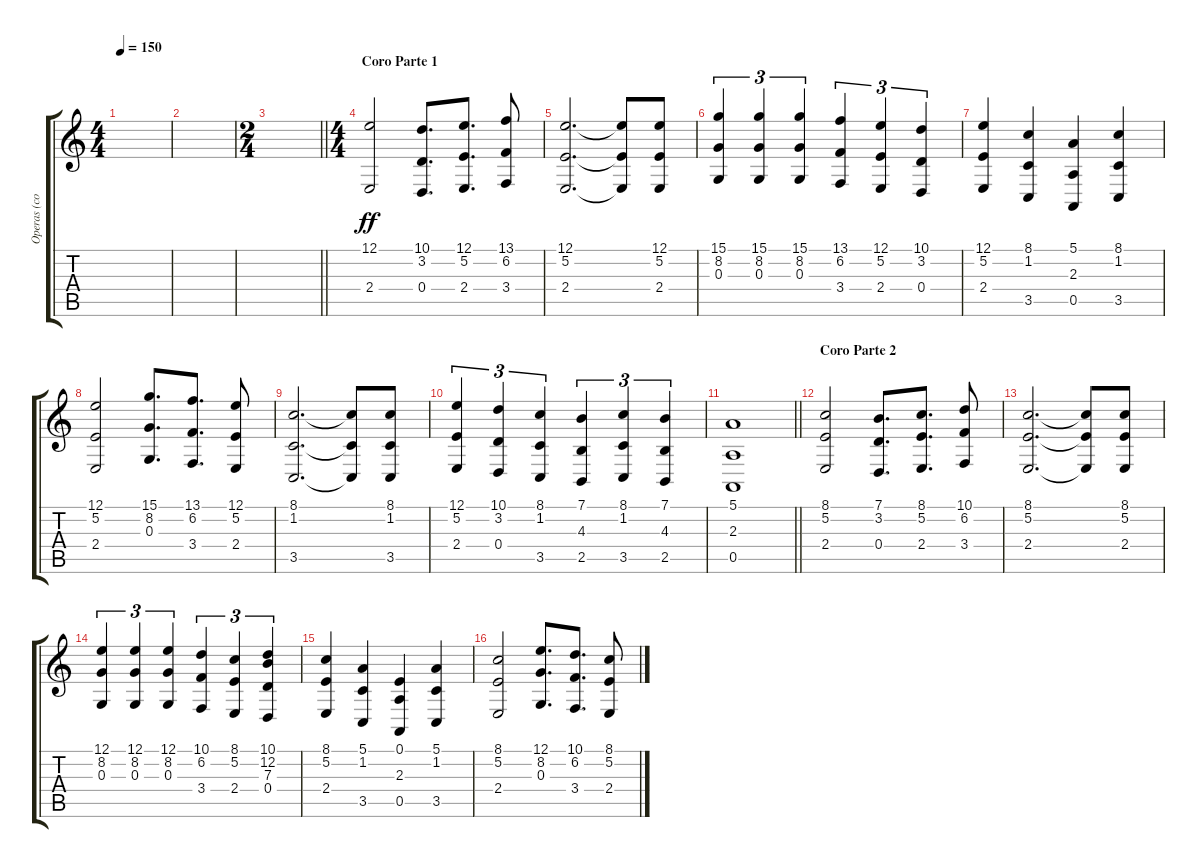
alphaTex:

\track ("Operas (coros)" "Operas (co") {instrument choiraahs}
\staff {score tabs}
\tuning (E4 B3 G3 D3 A2 E2) {hide}
\ts (4 4)
\tempo 150
\clef g2
\ks c
|
|
\ts (2 4)
\barLineRight lightlight
|
\ts (4 4)
\section ("" "Coro Parte 1")
(12.1 2.4).2{dy ff instrument synthbrass1} (10.1 3.2 0.4).8{d} (12.1 5.2 2.4).8{d} (13.1 6.2 3.4).8 |
(12.1 5.2 2.4).2{d} (12.1{t} 5.2{t} 2.4{t}).8 (12.1 5.2 2.4).8 |
(15.1 8.2 0.3).4{tu (3 2)} (15.1 8.2 0.3).4{tu (3 2)} (15.1 8.2 0.3).4{tu (3 2)} (13.1 6.2 3.4).4{tu (3 2)} (12.1 5.2 2.4).4{tu (3 2)} (10.1 3.2 0.4).4{tu (3 2)} |
(12.1 5.2 2.4).4 (8.1 1.2 3.5).4 (5.1 2.3 0.5).4 (8.1 1.2 3.5).4 |
(12.1 5.2 2.4).2 (15.1 8.2 0.3).8{d} (13.1 6.2 3.4).8{d} (12.1 5.2 2.4).8 |
(8.1 1.2 3.5).2{d} (8.1{t} 1.2{t} 3.5{t}).8 (8.1 1.2 3.5).8 |
(12.1 5.2 2.4).4{tu (3 2)} (10.1 3.2 0.4).4{tu (3 2)} (8.1 1.2 3.5).4{tu (3 2)} (7.1 4.3 2.5).4{tu (3 2)} (8.1 1.2 3.5).4{tu (3 2)} (7.1 4.3 2.5).4{tu (3 2)} |
\barLineRight lightlight
(5.1 2.3 0.5).1 |
\section ("" "Coro Parte 2")
(8.1 5.2 2.4).2 (7.1 3.2 0.4).8{d} (8.1 5.2 2.4).8{d} (10.1 6.2 3.4).8 |
(8.1 5.2 2.4).2{d} (8.1{t} 5.2{t} 2.4{t}).8 (8.1 5.2 2.4).8 |
(12.1 8.2 0.3).4{tu (3 2)} (12.1 8.2 0.3).4{tu (3 2)} (12.1 8.2 0.3).4{tu (3 2)} (10.1 6.2 3.4).4{tu (3 2)} (8.1 5.2 2.4).4{tu (3 2)} (10.1 12.2 7.3 0.4).4{tu (3 2)} |
(8.1 5.2 2.4).4 (5.1 1.2 3.5).4 (0.1 2.3 0.5).4 (5.1 1.2 3.5).4 |
(8.1 5.2 2.4).2 (12.1 8.2 0.3).8{d} (10.1 6.2 3.4).8{d} (8.1 5.2 2.4).8
